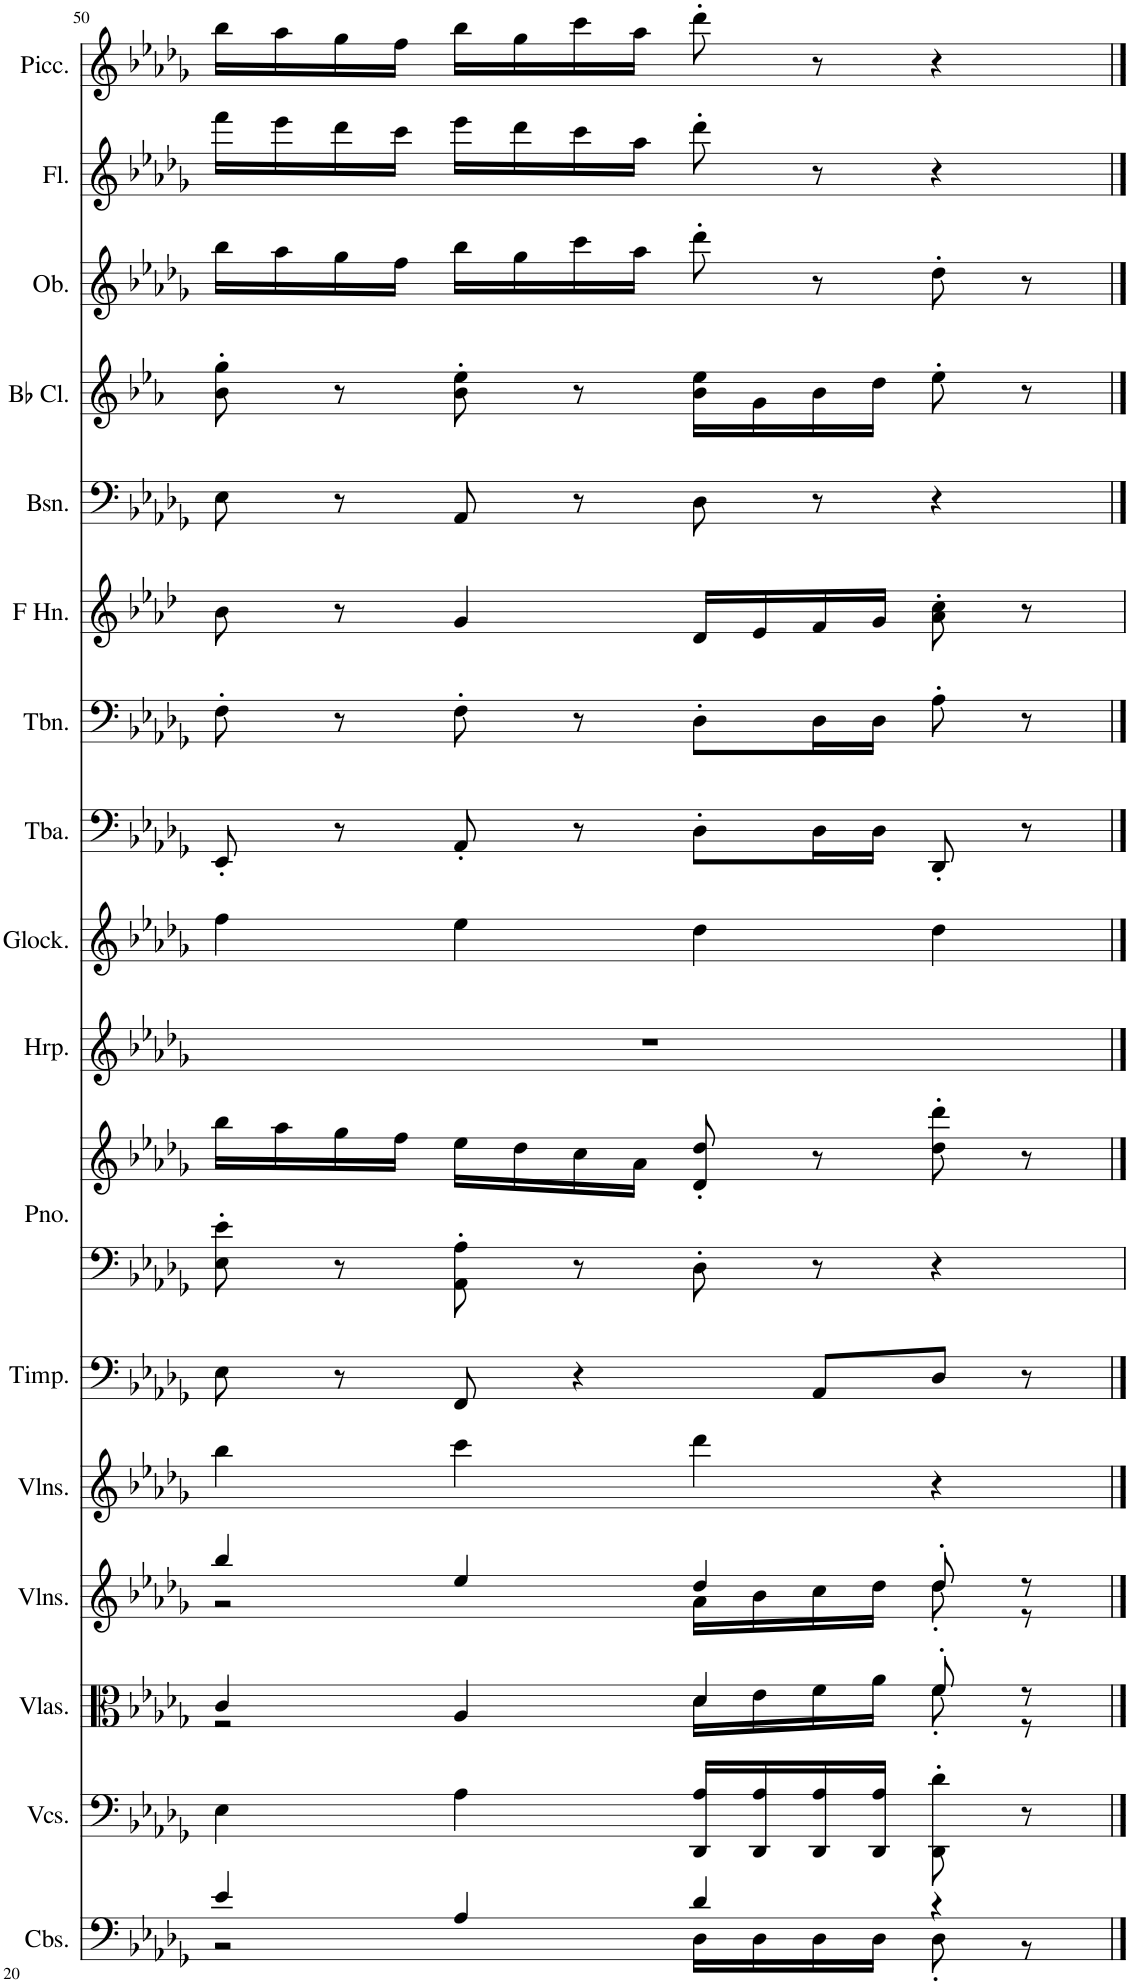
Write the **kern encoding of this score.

**kern	**kern	**kern	**kern	**kern	**kern	**kern	**kern	**kern	**kern	**kern	**kern	**kern	**kern	**kern	**kern	**kern	**kern
*part17	*part16	*part15	*part14	*part13	*part12	*part11	*part11	*part10	*part9	*part8	*part7	*part6	*part5	*part4	*part3	*part2	*part1
*staff18	*staff17	*staff16	*staff15	*staff14	*staff13	*staff12	*staff11	*staff10	*staff9	*staff8	*staff7	*staff6	*staff5	*staff4	*staff3	*staff2	*staff1
*I"Contrabasses	*I"Violoncellos	*I"Violas	*I"Violins	*I"Violins	*I"Timpani	*I"Piano	*	*I"Harp	*I"Glockenspiel	*I"Tuba	*I"Trombone	*I"Horn in F	*I"Bassoon	*I"Bb Clarinet	*I"Oboe	*I"Flute	*I"Piccolo
*I'Cbs.	*I'Vcs.	*I'Vlas.	*I'Vlns.	*I'Vlns.	*I'Timp.	*I'Pno.	*	*I'Hrp.	*I'Glock.	*I'Tba.	*I'Tbn.	*	*I'Bsn.	*I'Bb Cl.	*I'Ob.	*I'Fl.	*I'Picc.
!!LO:PB:g=z
*clefF4	*clefF4	*clefC3	*clefG2	*clefG2	*clefF4	*clefF4	*clefG2	*clefG2	*clefG2	*clefF4	*clefF4	*clefG2	*clefF4	*clefG2	*clefG2	*clefG2	*clefG2
*Trd7c12	*	*	*	*	*	*	*	*	*Trd-14c-24	*	*	*Trd4c7	*	*Trd1c2	*	*	*Trd-7c-12
*k[b-e-a-d-g-]	*k[b-e-a-d-g-]	*k[b-e-a-d-g-]	*k[b-e-a-d-g-]	*k[b-e-a-d-g-]	*k[b-e-a-d-g-]	*k[b-e-a-d-g-]	*k[b-e-a-d-g-]	*k[b-e-a-d-g-]	*k[b-e-a-d-g-]	*k[b-e-a-d-g-]	*k[b-e-a-d-g-]	*k[b-e-a-d-]	*k[b-e-a-d-g-]	*k[b-e-a-]	*k[b-e-a-d-g-]	*k[b-e-a-d-g-]	*k[b-e-a-d-g-]
*M4/4	*M4/4	*M4/4	*M4/4	*M4/4	*M4/4	*M4/4	*M4/4	*M4/4	*M4/4	*M4/4	*M4/4	*M4/4	*M4/4	*M4/4	*M4/4	*M4/4	*M4/4
=50	=50	=50	=50	=50	=50	=50	=50	=50	=50	=50	=50	=50	=50	=50	=50	=50	=50
*^	*	*^	*^	*	*	*	*	*	*	*	*	*	*	*	*	*	*
4e-/	2r	4E-\	4c/	2r	4bb-/	2r	4bb-\	8E-\	8E-\' 8e-\'	16bb-\LL	1r	4ff\	8EE-'/	8F'\	8b-\	8E-\	8b-\' 8gg\'	16bb-\LL	16fff\LL	16bb-\LL
.	.	.	.	.	.	.	.	.	.	16aa-\	.	.	.	.	.	.	.	16aa-\	16eee-\	16aa-\
.	.	.	.	.	.	.	.	8r	8r	16gg-\	.	.	8r	8r	8r	8r	8r	16gg-\	16ddd-\	16gg-\
.	.	.	.	.	.	.	.	.	.	16ff\JJ	.	.	.	.	.	.	.	16ff\JJ	16ccc\JJ	16ff\JJ
4A-/	.	4A-\	4A-/	.	4ee-/	.	4ccc\	8FF/	8AA-\' 8A-\'	16ee-\LL	.	4ee-\	8AA-'/	8F'\	4g/	8AA-/	8b-\' 8ee-\'	16bb-\LL	16eee-\LL	16bb-\LL
.	.	.	.	.	.	.	.	.	.	16dd-\	.	.	.	.	.	.	.	16gg-\	16ddd-\	16gg-\
.	.	.	.	.	.	.	.	4r	8r	16cc\	.	.	8r	8r	.	8r	8r	16ccc\	16ccc\	16ccc\
.	.	.	.	.	.	.	.	.	.	16a-\JJ	.	.	.	.	.	.	.	16aa-\JJ	16aa-\JJ	16aa-\JJ
4d-/	16D-\LL	16DD-/ 16A-/LL	4d-/	16d-\LL	4dd-/	16a-\LL	4ddd-\	.	8D-'\	8d-/' 8dd-/'	.	4dd-\	8D-'\L	8D-'\L	16d-/LL	8D-\	16b-\ 16ee-\LL	8ddd-'\	8ddd-'\	8ddd-'\
.	16D-\	16DD-/ 16A-/	.	16e-\	.	16b-\	.	.	.	.	.	.	.	.	16e-/	.	16g\	.	.	.
.	16D-\	16DD-/ 16A-/	.	16f\	.	16cc\	.	8AA-/L	8r	8r	.	.	16D-\L	16D-\L	16f/	8r	16b-\	8r	8r	8r
.	16D-\JJ	16DD-/ 16A-/JJ	.	16a-\JJ	.	16dd-\JJ	.	.	.	.	.	.	16D-\JJ	16D-\JJ	16g/JJ	.	16dd\JJ	.	.	.
4r	8D-'\	8DD-\' 8d-\'	8f'/	8f'\	8dd-'/	8dd-'\	4r	8D-/J	4r	8dd-\' 8ddd-\'	.	4dd-\	8DD-'/	8A-'\	8a-\' 8cc\'	4r	8ee-'\	8dd-'\	4r	4r
.	8r	8r	8r	8r	8r	8r	.	8r	.	8r	.	.	8r	8r	8r	.	8r	8r	.	.
*	*	*	*v	*v	*	*	*	*	*	*	*	*	*	*	*	*	*	*	*	*
*v	*v	*	*	*v	*v	*	*	*	*	*	*	*	*	*	*	*	*	*	*
==	==	==	==	==	==	==	==	==	==	==	==	==	==	==	==	==	==
*-	*-	*-	*-	*-	*-	*-	*-	*-	*-	*-	*-	*-	*-	*-	*-	*-	*-
